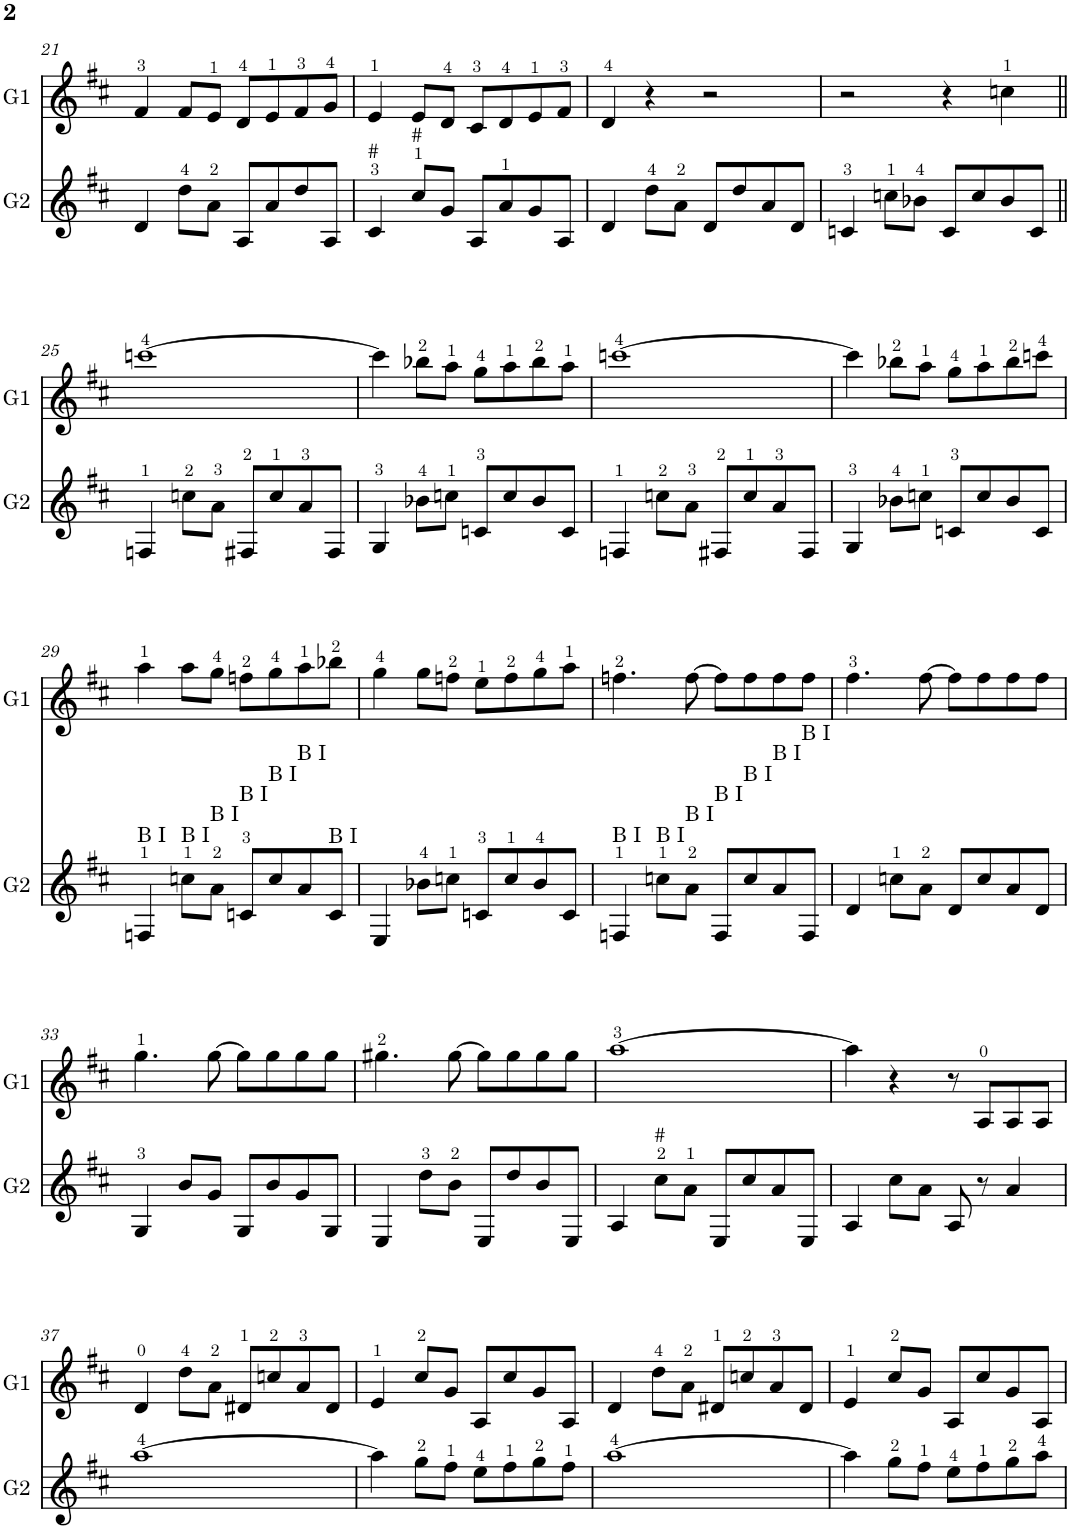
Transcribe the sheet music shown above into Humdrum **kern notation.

**kern	**kern
*part2	*part1
*staff2	*staff1
*I"G2	*I"G1
*I'G2	*I'G1
!!LO:PB:g=z
*clefG2	*clefG2
*Trd7c12	*Trd7c12
*k[f#c#]	*k[f#c#]
*M4/4	*M4/4
=21	=21
4d/	4f#/
8dd\L	8f#/L
8a\J	8e/J
8A/L	8d/L
8a/	8e/
8dd/	8f#/
8A/J	8g/J
=22	=22
!LO:TX:a:t=#	!
4c#/	4e/
!LO:TX:a:t=#	!
8cc#/L	8e/L
8g/J	8d/J
8A/L	8c#/L
8a/	8d/
8g/	8e/
8A/J	8f#/J
=23	=23
4d/	4d/
8dd\L	4r
8a\J	.
8d/L	2r
8dd/	.
8a/	.
8d/J	.
=24	=24
4cn/	2r
8ccn\L	.
8b-X\J	.
8c/L	4r
8cc/	.
8b-/	4ccn\
8c/J	.
!!LO:LB:g=z
=25||	=25||
4Fn/	[1cccn
8ccn\L	.
8a\J	.
8F#X/L	.
8cc/	.
8a/	.
8F#/J	.
=26	=26
4G/	4ccc\]
8b-X\L	8bb-X\L
8ccn\J	8aa\J
8cn/L	8gg\L
8cc/	8aa\
8b-/	8bb-\
8c/J	8aa\J
=27	=27
4Fn/	[1cccn
8ccn\L	.
8a\J	.
8F#X/L	.
8cc/	.
8a/	.
8F#/J	.
=28	=28
4G/	4ccc\]
8b-X\L	8bb-X\L
8ccn\J	8aa\J
8cn/L	8gg\L
8cc/	8aa\
8b-/	8bb-\
8c/J	8cccn\J
!!LO:LB:g=z
=29	=29
!LO:TX:a:t=B I	!
4Fn/	4aa\
!LO:TX:a:t=B I	!
8ccn\L	8aa\L
!LO:TX:a:t=B I	!
8a\J	8gg\J
!LO:TX:a:t=B I	!
8cn/L	8ffn\L
!LO:TX:a:t=B I	!
8cc/	8gg\
!LO:TX:a:t=B I	!
8a/	8aa\
!LO:TX:a:t=B I	!
8c/J	8bb-X\J
=30	=30
4E/	4gg\
8b-X\L	8gg\L
8ccn\J	8ffn\J
8cn/L	8ee\L
8cc/	8ff\
8b-/	8gg\
8c/J	8aa\J
=31	=31
!LO:TX:a:t=B I	!
4Fn/	4.ffn\
!LO:TX:a:t=B I	!
8ccn\L	.
!LO:TX:a:t=B I	!
8a\J	[8ff\
!LO:TX:a:t=B I	!
8F/L	8ff\L]
!LO:TX:a:t=B I	!
8cc/	8ff\
!LO:TX:a:t=B I	!
8a/	8ff\
!LO:TX:a:t=B I	!
8F/J	8ff\J
=32	=32
4d/	4.ff#\
8ccn\L	.
8a\J	[8ff#\
8d/L	8ff#\L]
8cc/	8ff#\
8a/	8ff#\
8d/J	8ff#\J
!!LO:LB:g=z
=33	=33
4G/	4.gg\
8b/L	.
8g/J	[8gg\
8G/L	8gg\L]
8b/	8gg\
8g/	8gg\
8G/J	8gg\J
=34	=34
4E/	4.gg#X\
8dd\L	.
8b\J	[8gg#\
8E/L	8gg#\L]
8dd/	8gg#\
8b/	8gg#\
8E/J	8gg#\J
=35	=35
4A/	[1aa
!LO:TX:a:t=#	!
8cc#\L	.
8a\J	.
8E/L	.
8cc#/	.
8a/	.
8E/J	.
=36	=36
4A/	4aa\]
8cc#\L	4r
8a\J	.
8A/	8r
8r	8A/L
4a/	8A/
.	8A/J
!!LO:LB:g=z
=37	=37
[1aa	4d/
.	8dd\L
.	8a\J
.	8d#X/L
.	8ccn/
.	8a/
.	8d#/J
=38	=38
4aa\]	4e/
8gg\L	8cc#/L
8ff#\J	8g/J
8ee\L	8A/L
8ff#\	8cc#/
8gg\	8g/
8ff#\J	8A/J
=39	=39
[1aa	4d/
.	8dd\L
.	8a\J
.	8d#X/L
.	8ccn/
.	8a/
.	8d#/J
=40	=40
4aa\]	4e/
8gg\L	8cc#/L
8ff#\J	8g/J
8ee\L	8A/L
8ff#\	8cc#/
8gg\	8g/
8aa\J	8A/J
=	=
*-	*-
